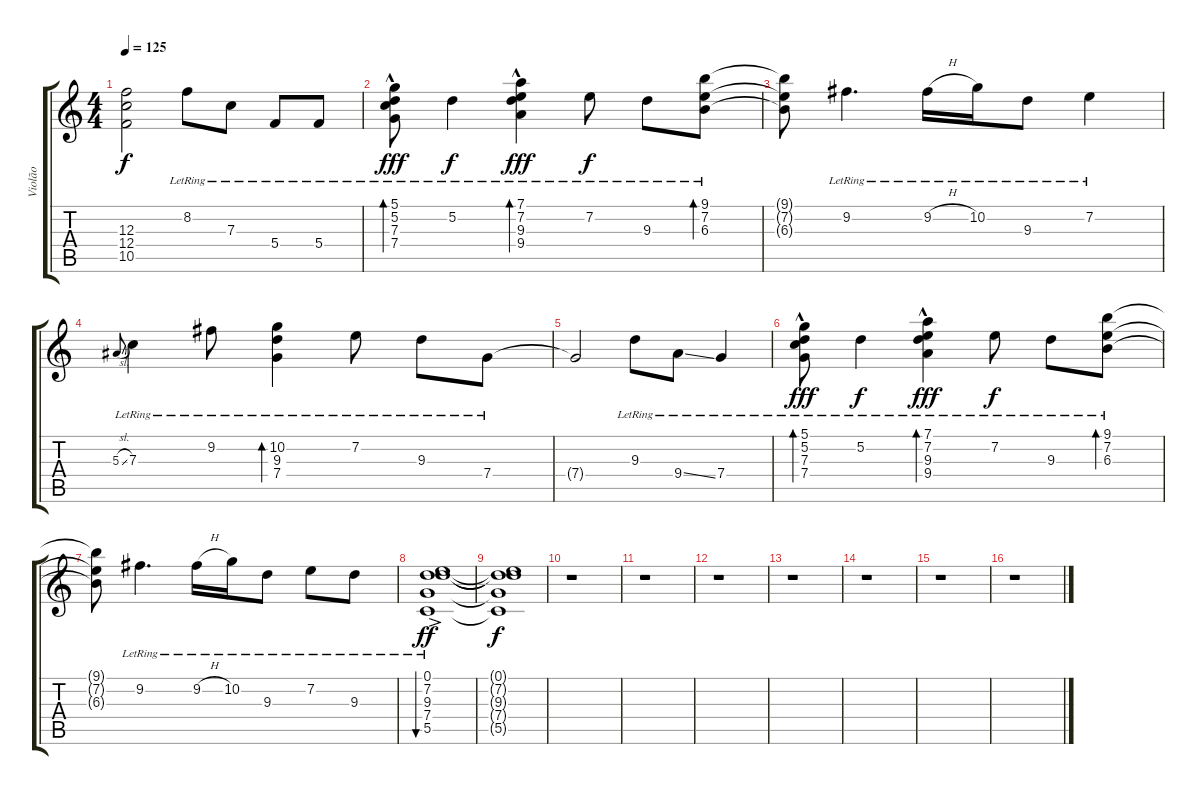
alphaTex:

\track ("Violão" "Violão") {instrument acousticguitarsteel}
\staff {score tabs}
\tuning (D4 A3 F3 C3 G2 D2) {hide}
\ts (4 4)
\tempo 125
\clef g2
\ks c
(12.3{t} 12.4{t} 10.5{t}).2{dy f} 8.2{lr}.8 7.3{lr}.8 5.4{lr}.8 5.4{lr}.8 |
(5.1{hac lr} 5.2{lr} 7.3{lr} 7.4{lr}).8{bd 60 dy fff} 5.2{lr}.4{dy f} (7.1{hac lr} 7.2{lr} 9.3{lr} 9.4{lr}).4{bd 60 dy fff} 7.2{lr}.8{dy f} 9.3{lr}.8 (9.1{lr} 7.2{lr} 6.3{lr}).8{bd 240} |
(9.1{t} 7.2{t} 6.3{t}).8 9.2{lr}.4{d} 9.2{h lr}.16 10.2{lr}.16 9.3{lr}.8 7.2{lr}.4 |
5.3{sl}.8{gr onbeat} 7.3{lr}.4 9.2{lr}.8 (10.2{lr} 9.3{lr} 7.4{lr}).4{bd 60} 7.2{lr}.8 9.3{lr}.8 7.4{lr}.8 |
7.4{t}.2 9.3{lr}.8 9.4{ss lr}.8 7.4{lr}.4 |
(5.1{hac lr} 5.2{lr} 7.3{lr} 7.4{lr}).8{bd 60 dy fff} 5.2{lr}.4{dy f} (7.1{hac lr} 7.2{lr} 9.3{lr} 9.4{lr}).4{bd 60 dy fff} 7.2{lr}.8{dy f} 9.3{lr}.8 (9.1{lr} 7.2{lr} 6.3{lr}).8{bd 240} |
(9.1{t} 7.2{t} 6.3{t}).8 9.2{lr}.4{d} 9.2{h lr}.16 10.2{lr}.16 9.3{lr}.8 7.2{lr}.8 9.3{lr}.8 |
(0.1{ac lr} 7.2{ac} 9.3{ac} 7.4{ac} 5.5{ac}).1{bu 120 dy ff} |
(0.1{t} 7.2{t} 9.3{t} 7.4{t} 5.5{t}).1{dy f} |
r.1 |
r.1 |
r.1 |
r.1 |
r.1 |
r.1 |
r.1
